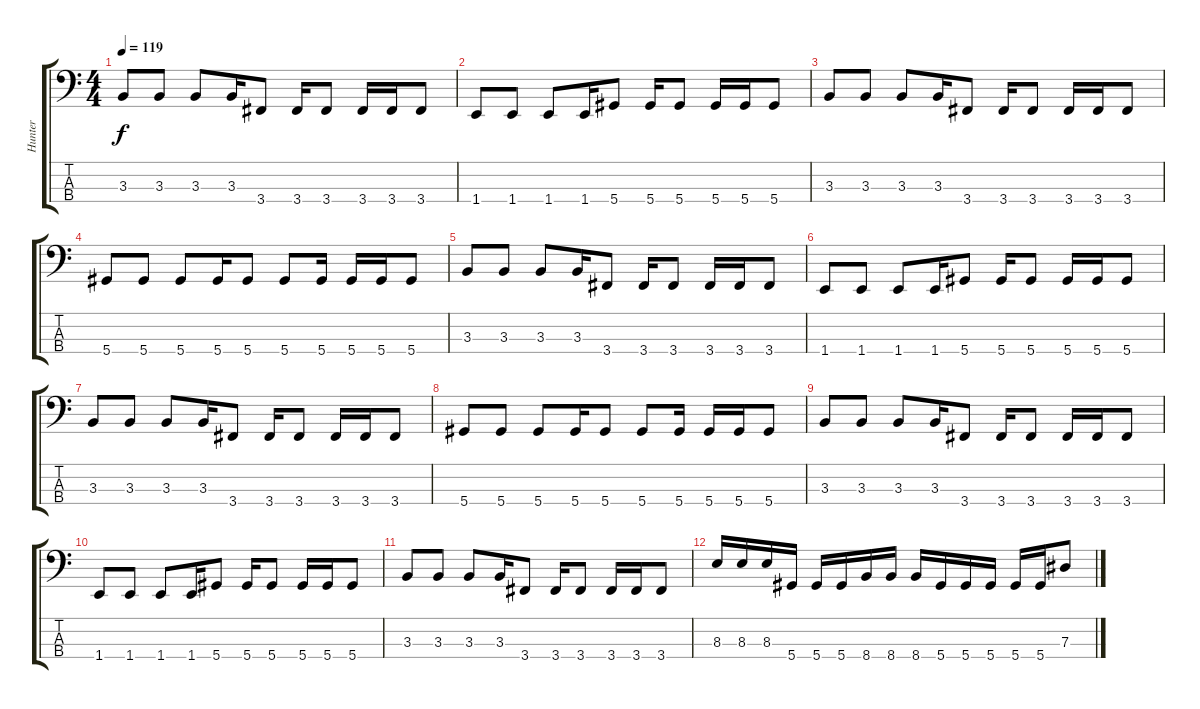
\track ("Hunter" "Hunter") {instrument electricbasspick}
\staff {score tabs}
\tuning (Gb2 Db2 Ab1 Eb1) {hide}
\ts (4 4)
\tempo 119
\clef f4
\ks c
3.3.8{dy f} 3.3.8 3.3.8 3.3.16 3.4.8 3.4.16 3.4.8 3.4.16 3.4.16 3.4.8 |
1.4.8 1.4.8 1.4.8 1.4.16 5.4.8 5.4.16 5.4.8 5.4.16 5.4.16 5.4.8 |
3.3.8 3.3.8 3.3.8 3.3.16 3.4.8 3.4.16 3.4.8 3.4.16 3.4.16 3.4.8 |
5.4.8 5.4.8 5.4.8 5.4.16 5.4.8 5.4.8 5.4.16 5.4.16 5.4.16 5.4.8 |
3.3.8 3.3.8 3.3.8 3.3.16 3.4.8 3.4.16 3.4.8 3.4.16 3.4.16 3.4.8 |
1.4.8 1.4.8 1.4.8 1.4.16 5.4.8 5.4.16 5.4.8 5.4.16 5.4.16 5.4.8 |
3.3.8 3.3.8 3.3.8 3.3.16 3.4.8 3.4.16 3.4.8 3.4.16 3.4.16 3.4.8 |
5.4.8 5.4.8 5.4.8 5.4.16 5.4.8 5.4.8 5.4.16 5.4.16 5.4.16 5.4.8 |
3.3.8 3.3.8 3.3.8 3.3.16 3.4.8 3.4.16 3.4.8 3.4.16 3.4.16 3.4.8 |
1.4.8 1.4.8 1.4.8 1.4.16 5.4.8 5.4.16 5.4.8 5.4.16 5.4.16 5.4.8 |
3.3.8 3.3.8 3.3.8 3.3.16 3.4.8 3.4.16 3.4.8 3.4.16 3.4.16 3.4.8 |
8.3.16 8.3.16 8.3.16 5.4.16 5.4.16 5.4.16 8.4.16 8.4.16 8.4.16 5.4.16 5.4.16 5.4.16 5.4.16 5.4.16 7.3.8
